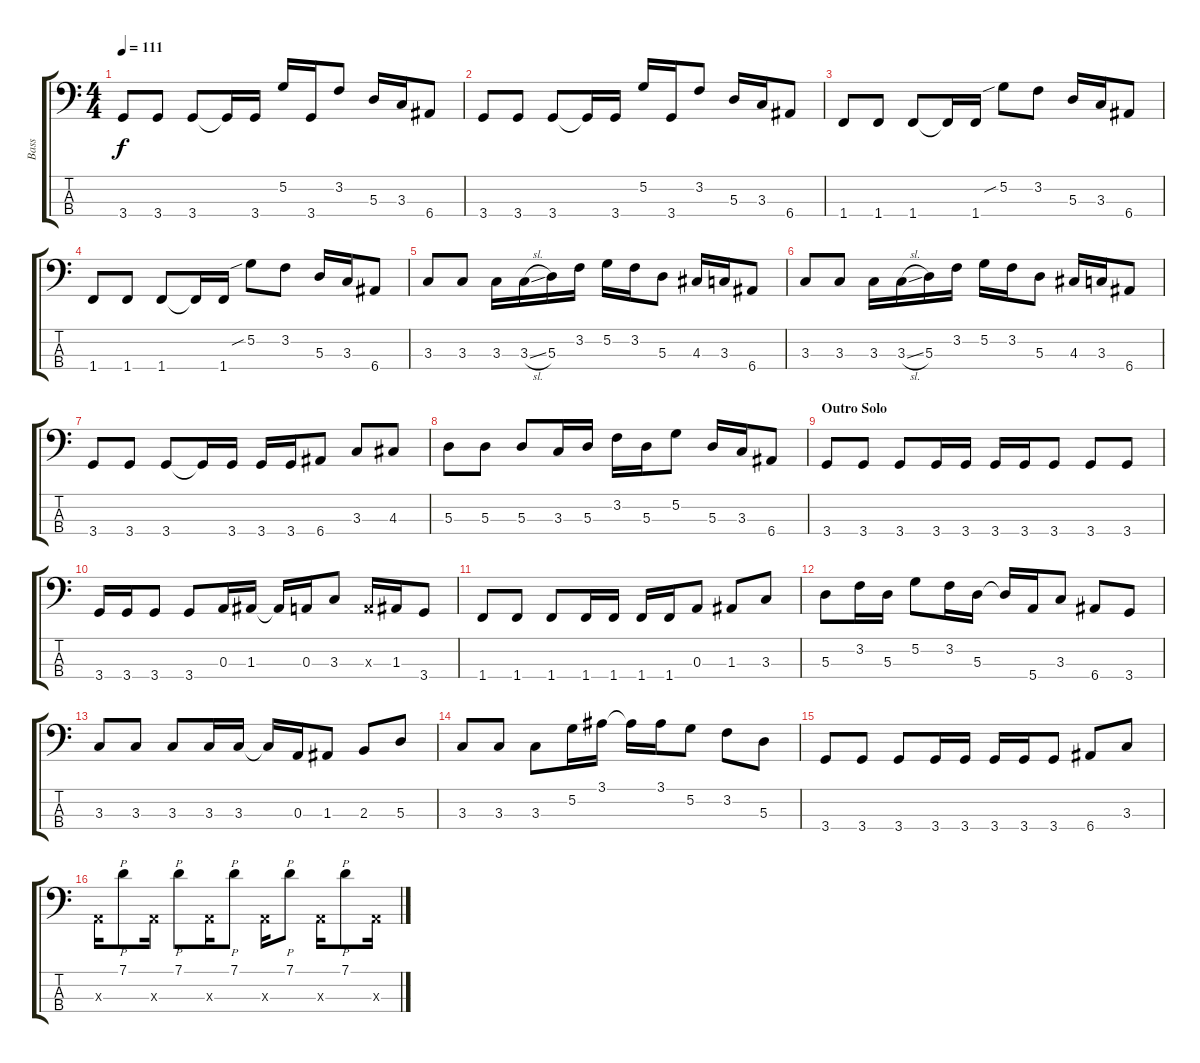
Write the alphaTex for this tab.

\track ("Bass" "Bass") {instrument electricbassfinger}
\staff {score tabs}
\tuning (G2 D2 A1 E1) {hide}
\ts (4 4)
\tempo 111
\clef f4
\ks c
3.4.8{dy f} 3.4.8 3.4.8 3.4{t}.16 3.4.16 5.2.16 3.4.16 3.2.8 5.3.16 3.3.16 6.4.8 |
3.4.8 3.4.8 3.4.8 3.4{t}.16 3.4.16 5.2.16 3.4.16 3.2.8 5.3.16 3.3.16 6.4.8 |
1.4.8 1.4.8 1.4.8 1.4{t}.16 1.4.16 5.2{sib}.8 3.2.8 5.3.16 3.3.16 6.4.8 |
1.4.8 1.4.8 1.4.8 1.4{t}.16 1.4.16 5.2{sib}.8 3.2.8 5.3.16 3.3.16 6.4.8 |
3.3.8 3.3.8 3.3.16 3.3{sl}.16 5.3.16 3.2.16 5.2.16 3.2.16 5.3.8 4.3.16 3.3.16 6.4.8 |
3.3.8 3.3.8 3.3.16 3.3{sl}.16 5.3.16 3.2.16 5.2.16 3.2.16 5.3.8 4.3.16 3.3.16 6.4.8 |
3.4.8 3.4.8 3.4.8 3.4{t}.16 3.4.16 3.4.16 3.4.16 6.4.8 3.3.8 4.3.8 |
5.3.8 5.3.8 5.3.8 3.3.16 5.3.16 3.2.16 5.3.16 5.2.8 5.3.16 3.3.16 6.4.8 |
\section ("" "Outro Solo")
3.4.8 3.4.8 3.4.8 3.4.16 3.4.16 3.4.16 3.4.16 3.4.8 3.4.8 3.4.8 |
3.4.16 3.4.16 3.4.8 3.4.8 0.3.16 1.3.16 1.3{t}.16 0.3.16 3.3.8 0.3{x}.16 1.3.16 3.4.8 |
1.4.8 1.4.8 1.4.8 1.4.16 1.4.16 1.4.16 1.4.16 0.3.8 1.3.8 3.3.8 |
5.3.8 3.2.16 5.3.16 5.2.8 3.2.16 5.3.16 5.3{t}.16 5.4.16 3.3.8 6.4.8 3.4.8 |
3.3.8 3.3.8 3.3.8 3.3.16 3.3.16 3.3{t}.16 0.3.16 1.3.8 2.3.8 5.3.8 |
3.3.8 3.3.8 3.3.8 5.2.16 3.1.16 3.1{t}.16 3.1.16 5.2.8 3.2.8 5.3.8 |
3.4.8 3.4.8 3.4.8 3.4.16 3.4.16 3.4.16 3.4.16 3.4.8 6.4.8 3.3.8 |
0.3{x}.16 7.1.8{p} 0.3{x}.16 7.1.8{p} 0.3{x}.16 7.1.8{p} 0.3{x}.16 7.1.8{p} 0.3{x}.16 7.1.8{p} 0.3{x}.16
